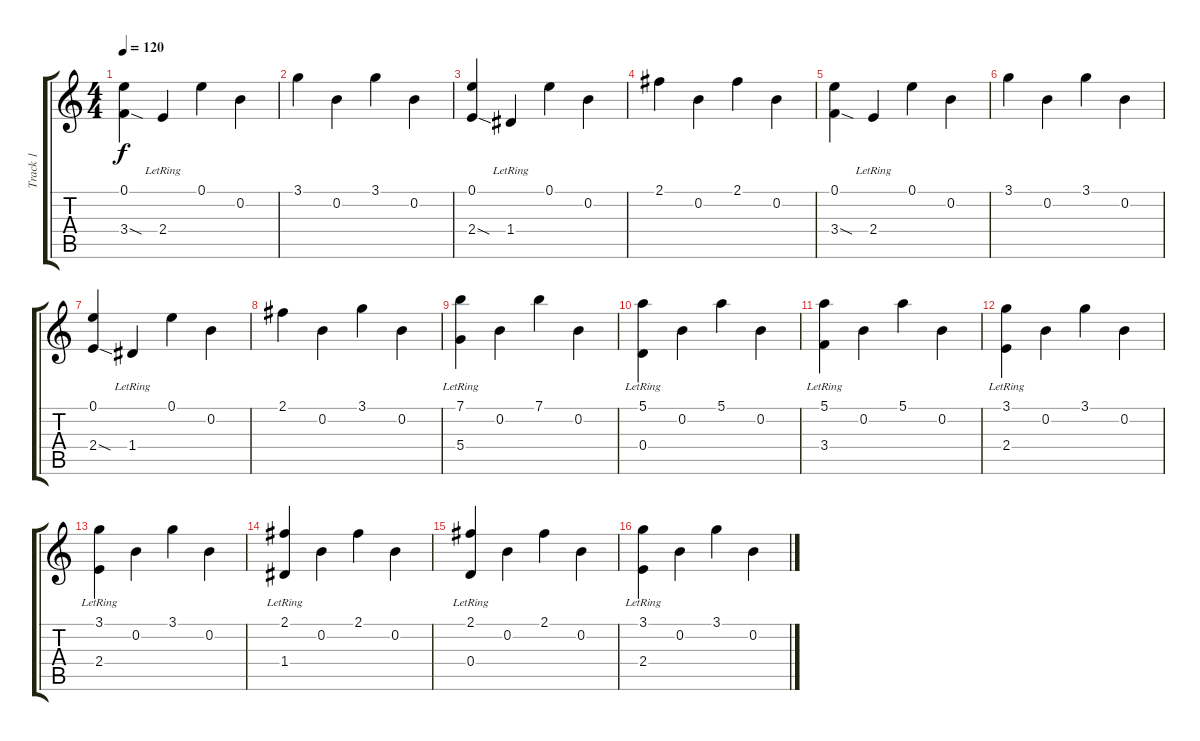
\track ("Track 1" "Track 1") {instrument acousticguitarsteel}
\staff {score tabs}
\tuning (E4 B3 G3 D3 A2 E2) {hide}
\ts (4 4)
\tempo 120
\clef g2
\ks c
(0.1 3.4{sod}).4{dy f} 2.4{lr}.4 0.1.4 0.2.4 |
3.1.4 0.2.4 3.1.4 0.2.4 |
(0.1 2.4{sod}).4 1.4{lr}.4 0.1.4 0.2.4 |
2.1.4 0.2.4 2.1.4 0.2.4 |
(0.1 3.4{sod}).4 2.4{lr}.4 0.1.4 0.2.4 |
3.1.4 0.2.4 3.1.4 0.2.4 |
(0.1 2.4{sod}).4 1.4{lr}.4 0.1.4 0.2.4 |
2.1.4 0.2.4 3.1.4 0.2.4 |
(7.1 5.4{lr}).4 0.2.4 7.1.4 0.2.4 |
(5.1 0.4{lr}).4 0.2.4 5.1.4 0.2.4 |
(5.1 3.4{lr}).4 0.2.4 5.1.4 0.2.4 |
(3.1 2.4{lr}).4 0.2.4 3.1.4 0.2.4 |
(3.1 2.4{lr}).4 0.2.4 3.1.4 0.2.4 |
(2.1 1.4{lr}).4 0.2.4 2.1.4 0.2.4 |
(2.1 0.4{lr}).4 0.2.4 2.1.4 0.2.4 |
(3.1 2.4{lr}).4 0.2.4 3.1.4 0.2.4
